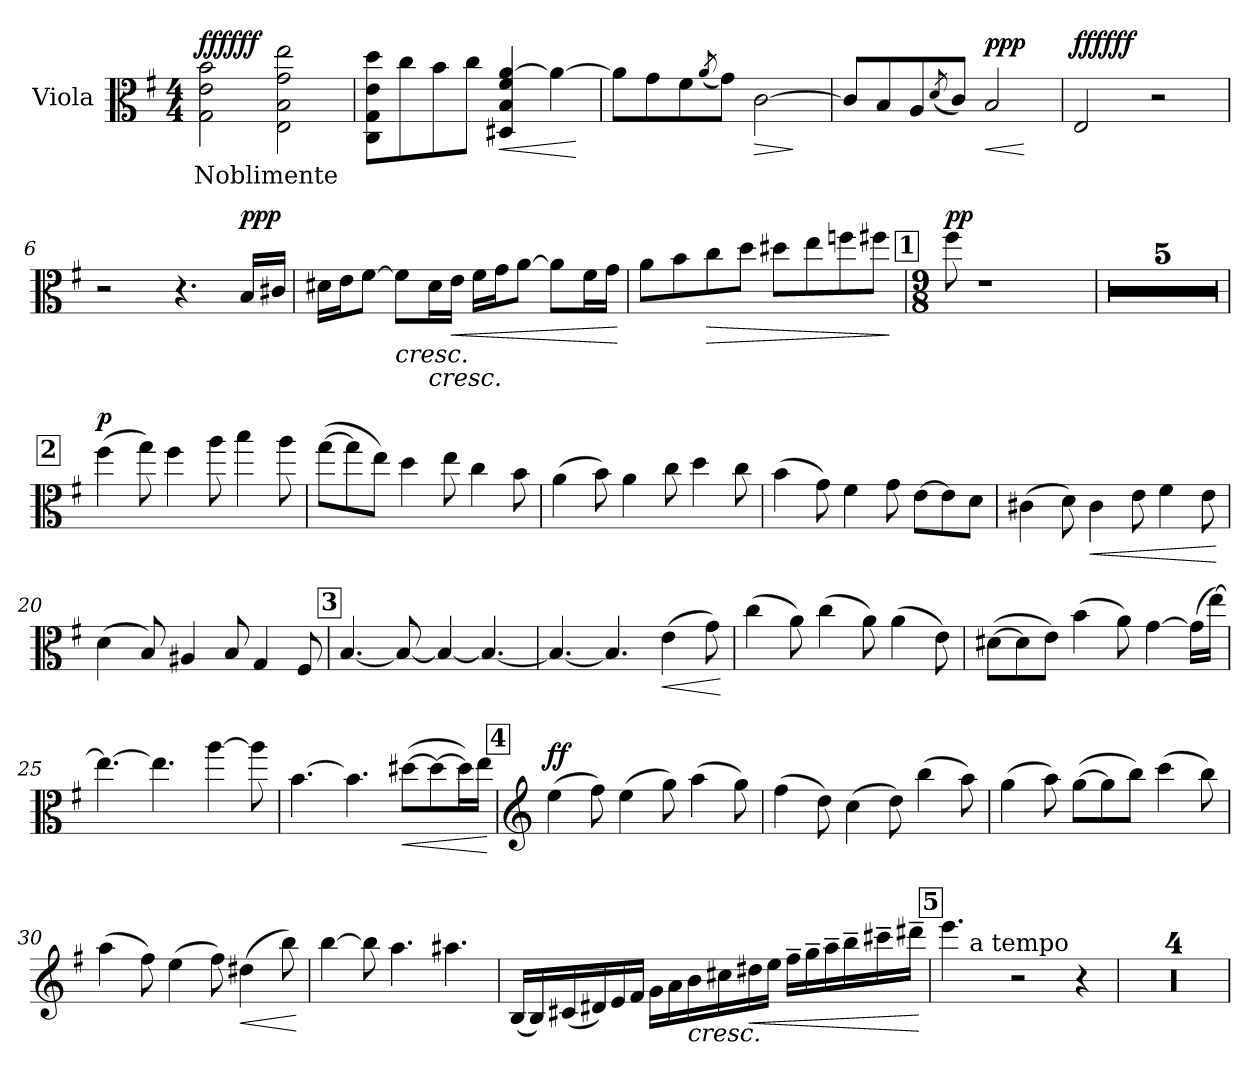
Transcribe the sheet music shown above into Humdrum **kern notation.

**kern	**text	**dynam
*part1	*part1	*part1
*staff1	*staff1	*staff1
*I"Viola	*	*
*I'Vla.	*	*
*clefC3	*	*
*k[f#]	*	*
*M4/4	*	*
*MM80	*	*
=1	=1	=1
!	!LO:LY:b	!LO:DY:b
!	!	!LO:DY:n=1:b
!	!	!LO:DY:n=2:b
2G\ 2e\ 2b\	Noblimente	ff ff ff
2E\ 2B\ 2g\ 2ee\	.	.
=2	=2	=2
8C\ 8G\ 8e\ 8dd\L	.	.
8cc\	.	.
8b\	.	.
8cc\J	.	.
!	!	!LO:HP:b
4D#X/ 4B/ 4f#/ [4a/	.	<
4a\_	.	.
.	.	[
=3	=3	=3
8a\L]	.	.
8g\	.	.
8f#\	.	.
(<8qa/	.	.
8g\J)	.	.
!	!	!LO:HP:b
!	!	!LO:HP:n=1:b
!	!	!LO:HP:n=1:b
[2c\	.	> > >
.	.	]
=4	=4	=4
8c/L]	.	.
8B/	.	]
8A/	.	]
(<8qd/	.	.
8c/J)	.	.
!	!	!LO:HP:b
!	!	!LO:HP:n=1:b
!	!	!LO:HP:n=1:b
!	!	!LO:DY:n=1:b
!	!	!LO:DY:n=2:b
!	!	!LO:DY:n=3:b
2B/	.	< < < p p p
.	.	[
=5	=5	=5
!	!	!LO:DY:b
!	!	!LO:DY:n=1:b
!	!	!LO:DY:n=2:b
2E/	.	ff ff ff
2r	.	[
.	.	[
=6	=6	=6
2r	.	.
4.r	.	.
!	!	!LO:DY:b
!	!	!LO:DY:n=1:b
!	!	!LO:DY:n=2:b
16B/LL	.	p p p
16c#X/JJ	.	.
=7	=7	=7
16d#X\LL	.	.
16e\J	.	.
[8f#\J	.	.
!	!	!LO:HP:b
8f#\L]	.	<
!	!	!LO:HP:b
16d#\L	.	<
!	!	!LO:HP:b
16e\JJ	.	<
16f#\LL	.	.
16g\J	.	.
[8a\J	.	.
8a\L]	.	.
16f#\L	.	.
16g\JJ	.	.
.	.	[ [ [
!!LO:LB:g=z
=8	=8	=8
8a\L	.	.
8b\	.	.
!	!	!LO:HP:b
8cc\	.	>
8dd\J	.	.
8dd#X\L	.	.
8ee\	.	.
8ffn\	.	.
8ff#X\J	.	.
.	.	]
!!LO:REH:place=s1:a:B:fs=14:t=1
=9	=9	=9
*M9/8	*	*
!	!	!LO:DY:b
8ff#\	.	pp
1r	.	.
=10	=10	=10
8%9r	.	.
=11	=11	=11
8%9r	.	.
=12	=12	=12
8%9r	.	.
=13	=13	=13
8%9r	.	.
=14	=14	=14
8%9r	.	.
!!LO:REH:place=s1:a:B:fs=14:t=2
=15	=15	=15
!	!	!LO:DY:b
(>4ff#\	.	p
8gg\)	.	.
4ff#\	.	.
8aa\	.	.
4bb\	.	.
8aa\	.	.
=16	=16	=16
(>[8gg\L	.	.
8gg\]	.	.
8ee\J)	.	.
4dd\	.	.
8ee\	.	.
4cc\	.	.
8b\	.	.
!!LO:LB:g=z
=17	=17	=17
(>4a\	.	.
8b\)	.	.
4a\	.	.
8cc\	.	.
4dd\	.	.
8cc\	.	.
=18	=18	=18
(>4b\	.	.
8g\)	.	.
4f#\	.	.
8g\	.	.
[8e\L	.	.
8e\]	.	.
8d\J	.	.
=19	=19	=19
(>4c#X\	.	.
8d\)	.	.
!	!	!LO:HP:b
4c#\	.	<
8e\	.	.
4f#\	.	.
8e\	.	.
.	.	[
=20	=20	=20
(>4d\	.	.
8B/)	.	.
4A#X/	.	.
8B/	.	.
4G/	.	.
8F#/	.	.
!!LO:REH:place=s1:a:B:fs=14:t=3
=21	=21	=21
[4.B/	.	.
8B/_	.	.
4B/_	.	.
4.B/_	.	.
=22	=22	=22
4.B/_	.	.
4.B/]	.	.
!	!	!LO:HP:b
(>4e\	.	<
8g\)	.	.
.	.	[
!!LO:LB:g=z
=23	=23	=23
(>4cc\	.	.
8a\)	.	.
(>4cc\	.	.
8a\)	.	.
(>4a\	.	.
8e\)	.	.
=24	=24	=24
(>[8d#X\L	.	.
8d#\]	.	.
8e\J)	.	.
(>4b\	.	.
8a\)	.	.
[4g\	.	.
(>16g\LL]	.	.
[16ee\JJ)	.	.
=25	=25	=25
4.ee\_	.	.
4.ee\]	.	.
[4aa\	.	.
8aa\]	.	.
=26	=26	=26
[4.b\	.	.
4.b\]	.	.
!	!	!LO:HP:b
(>[8dd#X\L	.	<
8dd#\_	.	.
16dd#\L])	.	.
16ee\JJ	.	.
.	.	[
!!LO:REH:place=s1:a:B:fs=14:t=4
=27	=27	=27
*clefG2	*	*
!	!	!LO:DY:b
(>4ee\	.	ff
8ff#\)	.	.
(>4ee\	.	.
8gg\)	.	.
(>4aa\	.	.
8gg\)	.	.
=28	=28	=28
(>4ff#\	.	.
8dd\)	.	.
(>4cc\	.	.
8dd\)	.	.
(>4bb\	.	.
8aa\)	.	.
!!LO:LB:g=z
=29	=29	=29
(>4gg\	.	.
8aa\)	.	.
(>[8gg\L	.	.
8gg\]	.	.
8bb\J)	.	.
(>4ccc\	.	.
8bb\)	.	.
=30	=30	=30
(>4aa\	.	.
8ff#\)	.	.
(>4ee\	.	.
8ff#\)	.	.
!	!	!LO:HP:b
(>4dd#X\	.	<
8bb\)	.	.
.	.	[
=31	=31	=31
[4bb\	.	.
8bb\]	.	.
4.aa\	.	.
4.aa#X\	.	.
=32	=32	=32
(<16B/LL	.	.
16B/)	.	.
(<16c#X/	.	.
16d#X/)	.	.
16e/	.	.
16f#/JJ	.	.
16g\LL	.	.
16a\	.	.
!	!	!LO:HP:b
16b\	.	<
16cc#X\	.	.
!	!	!LO:HP:b
16dd#X\	.	<
16ee\JJ	.	.
16ff#~\LL	.	.
16gg~\	.	.
16aa~\	.	.
16bb~\	.	.
16ccc#X~\	.	.
16ddd#X~\JJ	.	.
.	.	[
!!LO:LB:g=z
!!LO:REH:place=s1:a:B:fs=14:t=5
=33	=33	=33
*^	*	*
4.eee\	8ryy	.	.
!	!LO:TX:a:t=a tempo	!	!
.	1ryy	.	.
2r	.	.	[
4r	.	.	.
*v	*v	*	*
=34	=34	=34
8%9r	.	.
=35	=35	=35
8%9r	.	.
=36	=36	=36
8%9r	.	.
=37	=37	=37
8%9r	.	.
=	=	=
*-	*-	*-
